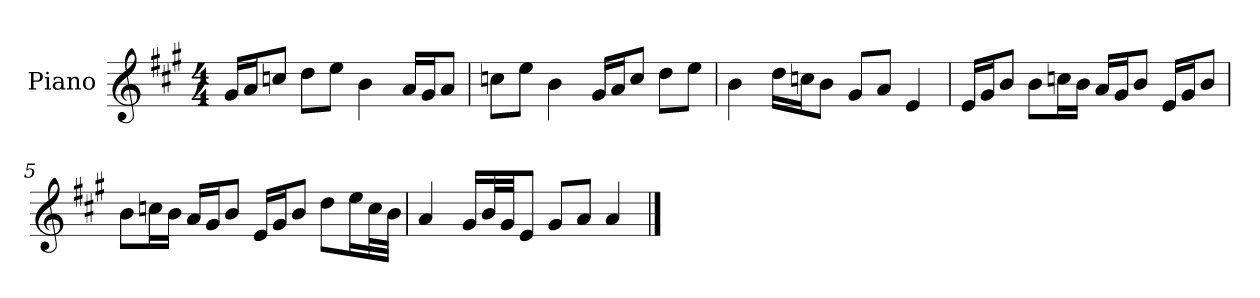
**kern
*part1
*staff1
*I"Piano
*I'P-no
*clefG2
*k[f#c#g#]
*M4/4
*MM90
=1
16g#/LL
16a/J
8ccn/J
8dd\L
8ee\J
4b\
16a/LL
16g#/J
8a/J
=2
8ccn\L
8ee\J
4b\
16g#/LL
16a/J
8cc/J
8dd\L
8ee\J
=3
4b\
16dd\LL
16ccn\J
8b\J
8g#/L
8a/J
4e/
=4
16e/LL
16g#/J
8b/J
8b\L
16ccn\L
16b\JJ
16a/LL
16g#/J
8b/J
16e/LL
16g#/J
8b/J
!!LO:LB:g=z
=5
8b\L
16ccn\L
16b\JJ
16a/LL
16g#/J
8b/J
16e/LL
16g#/J
8b/J
8dd\L
16ee\L
32cc\L
32b\JJJ
=6
4a/
16g#/LL
32b/L
32g#/JJ
8e/J
8g#/L
8a/J
4a/
==
*-
